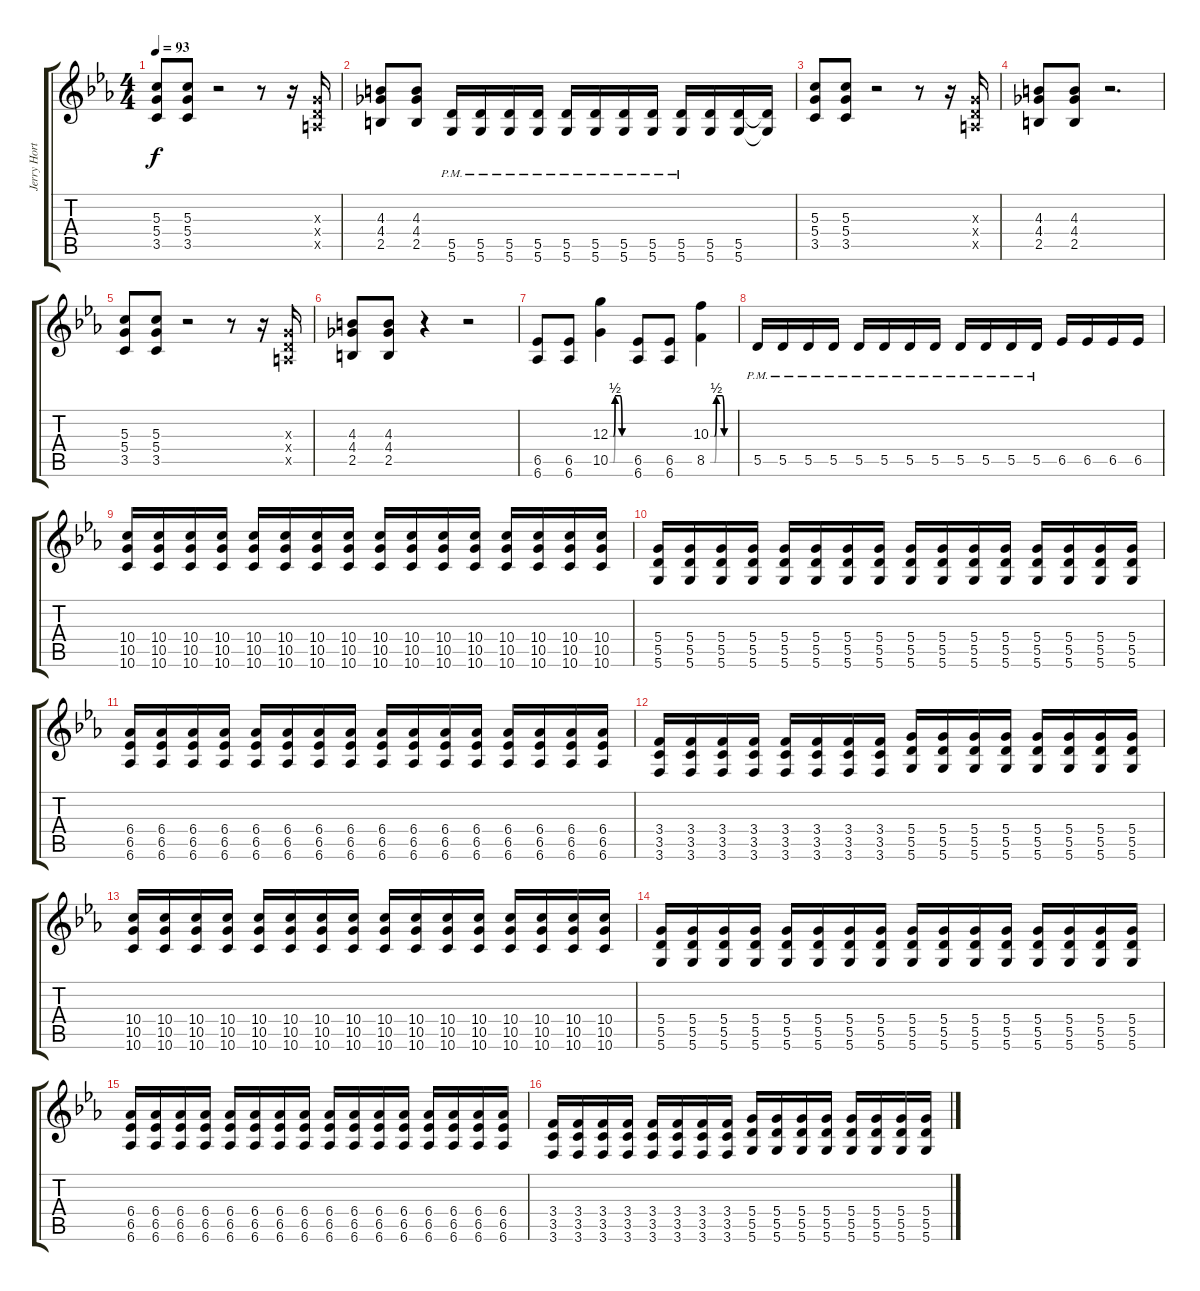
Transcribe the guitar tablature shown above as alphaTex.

\track ("Jerry Horton (Guitar 1)" "Jerry Hort") {instrument distortionguitar}
\staff {score tabs}
\tuning (E4 B3 G3 D3 A2 D2) {hide}
\ts (4 4)
\tempo 93
\clef g2
\ks cminor
(5.3 5.4 3.5).8{dy f} (5.3 5.4 3.5).8 r.2 r.8 r.16 (0.3{x} 0.4{x} 0.5{x}).16 |
(4.3 4.4 2.5).8 (4.3 4.4 2.5).8 (5.5{pm} 5.6{pm}).16 (5.5{pm} 5.6{pm}).16 (5.5{pm} 5.6{pm}).16 (5.5{pm} 5.6{pm}).16 (5.5{pm} 5.6{pm}).16 (5.5{pm} 5.6{pm}).16 (5.5{pm} 5.6{pm}).16 (5.5{pm} 5.6{pm}).16 (5.5{pm} 5.6{pm}).16 (5.5 5.6).16 (5.5 5.6).16 (5.5{t} 5.6{t}).16 |
(5.3 5.4 3.5).8 (5.3 5.4 3.5).8 r.2 r.8 r.16 (0.3{x} 0.4{x} 0.5{x}).16 |
(4.3 4.4 2.5).8 (4.3 4.4 2.5).8 r.2{d} |
(5.3 5.4 3.5).8 (5.3 5.4 3.5).8 r.2 r.8 r.16 (0.3{x} 0.4{x} 0.5{x}).16 |
(4.3 4.4 2.5).8 (4.3 4.4 2.5).8 r.4 r.2 |
(6.5 6.6).8 (6.5 6.6).8 (12.3{be (custom 0 0 10 0 15 2 30 2 36 0 45 0 60 0)} 10.5{be (custom 0 0 10 0 15 2 30 2 35 0 60 0)}).4 (6.5 6.6).8 (6.5 6.6).8 (10.3{be (custom 0 0 10 0 15 2 30 2 35 0 60 0)} 8.5{be (custom 0 0 10 0 15 2 30 2 35 0 60 0)}).4 |
5.5{pm}.16 5.5{pm}.16 5.5{pm}.16 5.5{pm}.16 5.5{pm}.16 5.5{pm}.16 5.5{pm}.16 5.5{pm}.16 5.5{pm}.16 5.5{pm}.16 5.5{pm}.16 5.5{pm}.16 6.5.16 6.5.16 6.5.16 6.5.16 |
(10.4 10.5 10.6).16 (10.4 10.5 10.6).16 (10.4 10.5 10.6).16 (10.4 10.5 10.6).16 (10.4 10.5 10.6).16 (10.4 10.5 10.6).16 (10.4 10.5 10.6).16 (10.4 10.5 10.6).16 (10.4 10.5 10.6).16 (10.4 10.5 10.6).16 (10.4 10.5 10.6).16 (10.4 10.5 10.6).16 (10.4 10.5 10.6).16 (10.4 10.5 10.6).16 (10.4 10.5 10.6).16 (10.4 10.5 10.6).16 |
(5.4 5.5 5.6).16 (5.4 5.5 5.6).16 (5.4 5.5 5.6).16 (5.4 5.5 5.6).16 (5.4 5.5 5.6).16 (5.4 5.5 5.6).16 (5.4 5.5 5.6).16 (5.4 5.5 5.6).16 (5.4 5.5 5.6).16 (5.4 5.5 5.6).16 (5.4 5.5 5.6).16 (5.4 5.5 5.6).16 (5.4 5.5 5.6).16 (5.4 5.5 5.6).16 (5.4 5.5 5.6).16 (5.4 5.5 5.6).16 |
(6.4 6.5 6.6).16 (6.4 6.5 6.6).16 (6.4 6.5 6.6).16 (6.4 6.5 6.6).16 (6.4 6.5 6.6).16 (6.4 6.5 6.6).16 (6.4 6.5 6.6).16 (6.4 6.5 6.6).16 (6.4 6.5 6.6).16 (6.4 6.5 6.6).16 (6.4 6.5 6.6).16 (6.4 6.5 6.6).16 (6.4 6.5 6.6).16 (6.4 6.5 6.6).16 (6.4 6.5 6.6).16 (6.4 6.5 6.6).16 |
(3.4 3.5 3.6).16 (3.4 3.5 3.6).16 (3.4 3.5 3.6).16 (3.4 3.5 3.6).16 (3.4 3.5 3.6).16 (3.4 3.5 3.6).16 (3.4 3.5 3.6).16 (3.4 3.5 3.6).16 (5.4 5.5 5.6).16 (5.4 5.5 5.6).16 (5.4 5.5 5.6).16 (5.4 5.5 5.6).16 (5.4 5.5 5.6).16 (5.4 5.5 5.6).16 (5.4 5.5 5.6).16 (5.4 5.5 5.6).16 |
(10.4 10.5 10.6).16 (10.4 10.5 10.6).16 (10.4 10.5 10.6).16 (10.4 10.5 10.6).16 (10.4 10.5 10.6).16 (10.4 10.5 10.6).16 (10.4 10.5 10.6).16 (10.4 10.5 10.6).16 (10.4 10.5 10.6).16 (10.4 10.5 10.6).16 (10.4 10.5 10.6).16 (10.4 10.5 10.6).16 (10.4 10.5 10.6).16 (10.4 10.5 10.6).16 (10.4 10.5 10.6).16 (10.4 10.5 10.6).16 |
(5.4 5.5 5.6).16 (5.4 5.5 5.6).16 (5.4 5.5 5.6).16 (5.4 5.5 5.6).16 (5.4 5.5 5.6).16 (5.4 5.5 5.6).16 (5.4 5.5 5.6).16 (5.4 5.5 5.6).16 (5.4 5.5 5.6).16 (5.4 5.5 5.6).16 (5.4 5.5 5.6).16 (5.4 5.5 5.6).16 (5.4 5.5 5.6).16 (5.4 5.5 5.6).16 (5.4 5.5 5.6).16 (5.4 5.5 5.6).16 |
(6.4 6.5 6.6).16 (6.4 6.5 6.6).16 (6.4 6.5 6.6).16 (6.4 6.5 6.6).16 (6.4 6.5 6.6).16 (6.4 6.5 6.6).16 (6.4 6.5 6.6).16 (6.4 6.5 6.6).16 (6.4 6.5 6.6).16 (6.4 6.5 6.6).16 (6.4 6.5 6.6).16 (6.4 6.5 6.6).16 (6.4 6.5 6.6).16 (6.4 6.5 6.6).16 (6.4 6.5 6.6).16 (6.4 6.5 6.6).16 |
(3.4 3.5 3.6).16 (3.4 3.5 3.6).16 (3.4 3.5 3.6).16 (3.4 3.5 3.6).16 (3.4 3.5 3.6).16 (3.4 3.5 3.6).16 (3.4 3.5 3.6).16 (3.4 3.5 3.6).16 (5.4 5.5 5.6).16 (5.4 5.5 5.6).16 (5.4 5.5 5.6).16 (5.4 5.5 5.6).16 (5.4 5.5 5.6).16 (5.4 5.5 5.6).16 (5.4 5.5 5.6).16 (5.4 5.5 5.6).16
